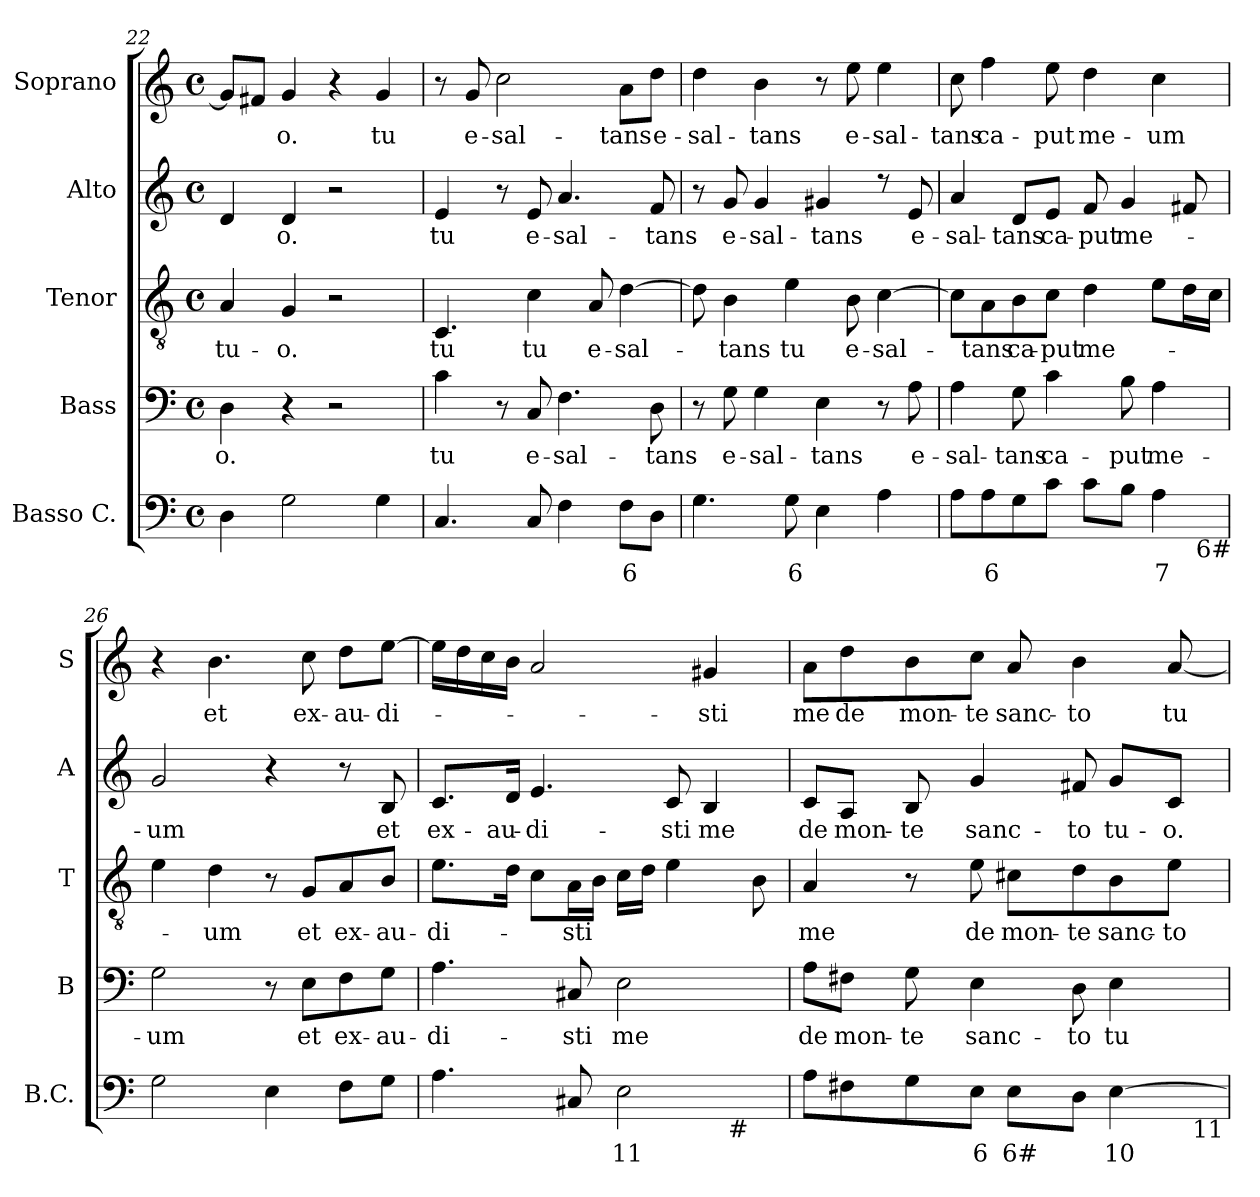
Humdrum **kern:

**kern	**text	**kern	**text	**kern	**text	**kern	**text	**kern	**text
*part5	*part5	*part4	*part4	*part3	*part3	*part2	*part2	*part1	*part1
*staff5	*staff5	*staff4	*staff4	*staff3	*staff3	*staff2	*staff2	*staff1	*staff1
*I"Basso C.	*	*I"Bass	*	*I"Tenor	*	*I"Alto	*	*I"Soprano	*
*I'B.C.	*	*I'B	*	*I'T	*	*I'A	*	*I'S	*
*clefF4	*	*clefF4	*	*clefGv2	*	*clefG2	*	*clefG2	*
*k[]	*	*k[]	*	*k[]	*	*k[]	*	*k[]	*
*C:	*	*C:	*	*C:	*	*C:	*	*C:	*
*M4/4	*	*M4/4	*	*M4/4	*	*M4/4	*	*M4/4	*
*met(c)	*	*met(c)	*	*met(c)	*	*met(c)	*	*met(c)	*
=22	=22	=22	=22	=22	=22	=22	=22	=22	=22
4D\	.	4D\	-o.	4A/	tu-	4d/	.	8g/L]	.
.	.	.	.	.	.	.	.	8f#X/J	.
2G\	.	4r	.	4G/	-o.	4d/	-o.	4g/	-o.
.	.	2r	.	2r	.	2r	.	4r	.
4G\	.	.	.	.	.	.	.	4g/	tu
=23	=23	=23	=23	=23	=23	=23	=23	=23	=23
4.C/	.	4c\	tu	4.C/	tu	4e/	tu	8r	.
.	.	.	.	.	.	.	.	8g/	e-
.	.	8r	.	.	.	8r	.	2cc\	-sal-
8C/	.	8C/	e-	4c\	tu	8e/	e-	.	.
4F\	.	4.F\	-sal-	.	.	4.a/	-sal-	.	.
.	.	.	.	8A/	e-	.	.	.	.
8F\L	6	.	.	[4d\	-sal-	.	.	8a\L	-tans
8D\J	.	8D\	-tans	.	.	8f/	-tans	8dd\J	e-
=24	=24	=24	=24	=24	=24	=24	=24	=24	=24
4.G\	.	8r	.	8d\]	.	8r	.	4dd\	-sal-
.	.	8G\	e-	4B\	-tans	8g/	e-	.	.
.	.	4G\	-sal-	.	.	4g/	-sal-	4b\	-tans
8G\	6	.	.	4e\	tu	.	.	.	.
4E\	.	4E\	-tans	.	.	4g#X/	-tans	8r	.
.	.	.	.	8B\	e-	.	.	8ee\	e-
4A\	.	8r	.	[4c\	-sal-	8rcc	.	4ee\	-sal-
.	.	8A\	e-	.	.	8e/	e-	.	.
!!LO:LB:g=z
=25	=25	=25	=25	=25	=25	=25	=25	=25	=25
*^	*	*	*	*	*	*	*	*	*
8A\L	2ryy	.	4A\	-sal-	8c\L]	.	4a/	-sal-	8cc\	-tans
8A\	.	6	.	.	8A\	-tans	.	.	4ff\	ca-
8G\	.	.	8G\	-tans	8B\	ca-	8d/L	-tans	.	.
8c\J	.	.	4c\	ca-	8c\J	-put	8e/J	ca-	8ee\	-put
8c\L	4ryy	.	.	.	4d\	me-	8f/	-put	4dd\	me-
8B\J	.	.	8B\	-put	.	.	4g/	me-	.	.
4A\	8ryy	7	4A\	me-	8e\L	.	.	.	4cc\	-um
.	32ryy	.	.	.	16d\L	.	8f#X/	.	.	.
!	!LO:TX:b:t=6#	!	!	!	!	!	!	!	!	!
.	16.ryy	.	.	.	.	.	.	.	.	.
.	.	.	.	.	16c\JJ	.	.	.	.	.
*v	*v	*	*	*	*	*	*	*	*	*
=26	=26	=26	=26	=26	=26	=26	=26	=26	=26
2G\	.	2G\	-um	4e\	.	2g/	-um	4r	.
.	.	.	.	4d\	-um	.	.	4.b\	et
4E\	.	8r	.	8r	.	4r	.	.	.
.	.	8E\L	et	8G/L	et	.	.	8cc\	ex-
8F\L	.	8F\	ex-	8A/	ex-	8r	.	8dd\L	-au-
8G\J	.	8G\J	-au-	8B/J	-au-	8B/	et	[8ee\J	-di-
=27	=27	=27	=27	=27	=27	=27	=27	=27	=27
*^	*	*	*	*	*	*	*	*	*
4.A\	2ryy	.	4.A\	-di-	8.e\L	-di-	8.c/L	ex-	16ee\LL]	.
.	.	.	.	.	.	.	.	.	16dd\	.
.	.	.	.	.	.	.	.	.	16cc\	.
.	.	.	.	.	16d\Jk	.	16d/Jk	-au-	16b\JJ	.
.	.	.	.	.	8c\L	.	4.e/	-di-	2a/	.
8C#X/	.	.	8C#X/	-sti	16A\L	-sti	.	.	.	.
.	.	.	.	.	16B\JJ	.	.	.	.	.
2E\	4ryy	11	2E\	me	16c\LL	.	.	.	.	.
.	.	.	.	.	16d\JJ	.	.	.	.	.
.	.	.	.	.	4e\	.	8c/	-sti	.	.
.	16ryy	.	.	.	.	.	4B/	me	4g#X/	-sti
!	!LO:TX:b:t=#	!	!	!	!	!	!	!	!	!
.	8.ryy	.	.	.	.	.	.	.	.	.
.	.	.	.	.	8B\	.	.	.	.	.
=28	=28	=28	=28	=28	=28	=28	=28	=28	=28	=28
8A\L	2...ryy	.	8A\L	de	4A/	me	8c/L	de	8a\L	me
8F#X\	.	.	8F#X\J	mon-	.	.	8A/J	mon-	8dd\	de
8G\	.	.	8G\	-te	8r	.	8B/	-te	8b\	mon-
8E\J	.	6	4E\	sanc-	8e\	de	4g/	sanc-	8cc\J	-te
8E\L	.	6#	.	.	8c#X\L	mon-	.	.	8a/	sanc-
8D\J	.	.	8D\	-to	8d\	-te	8f#X/	-to	4b\	-to
[4E\	.	10	4E\	tu-	8B\	sanc-	8g/L	tu-	.	.
.	.	.	.	.	8e\J	-to	8c/J	-o.	[8a/	tu-
!	!LO:TX:b:t=11	!	!	!	!	!	!	!	!	!
.	16ryy	.	.	.	.	.	.	.	.	.
*v	*v	*	*	*	*	*	*	*	*	*
=	=	=	=	=	=	=	=	=	=
*-	*-	*-	*-	*-	*-	*-	*-	*-	*-
